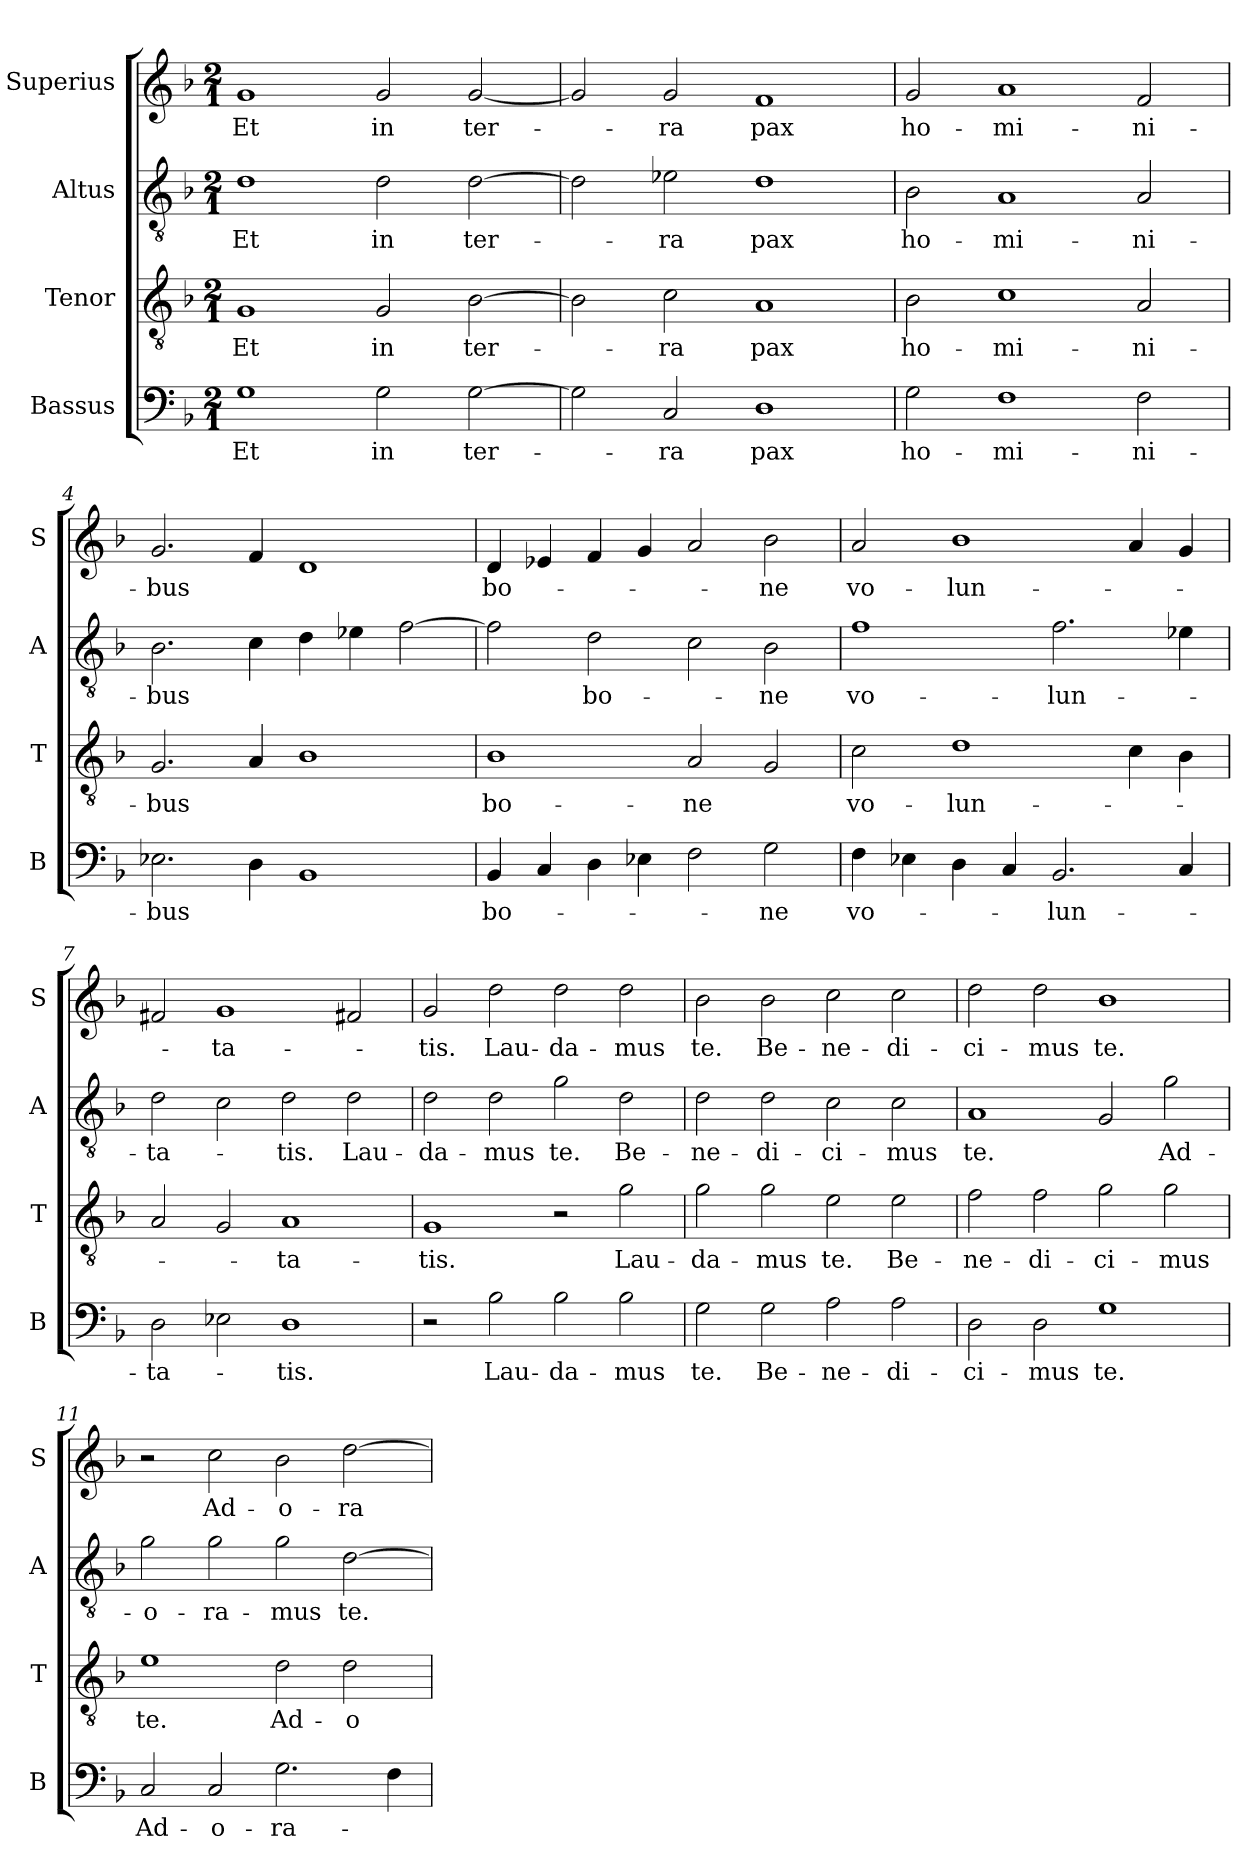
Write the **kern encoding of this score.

**kern	**text	**kern	**text	**kern	**text	**kern	**text
*part4	*part4	*part3	*part3	*part2	*part2	*part1	*part1
*staff4	*staff4	*staff3	*staff3	*staff2	*staff2	*staff1	*staff1
*I"Bassus	*	*I"Tenor	*	*I"Altus	*	*I"Superius	*
*I'B	*	*I'T	*	*I'A	*	*I'S	*
*clefF4	*	*clefGv2	*	*clefGv2	*	*clefG2	*
*k[b-]	*	*k[b-]	*	*k[b-]	*	*k[b-]	*
*M2/1	*	*M2/1	*	*M2/1	*	*M2/1	*
=1	=1	=1	=1	=1	=1	=1	=1
1G	Et	1G	Et	1d	Et	1g	Et
2G	in	2G	in	2d	in	2g	in
[2G	ter-	[2B-	ter-	[2d	ter-	[2g	ter-
=2	=2	=2	=2	=2	=2	=2	=2
2G]	.	2B-]	.	2d]	.	2g]	.
2C	-ra	2c	-ra	2e-i	-ra	2g	-ra
1D	pax	1A	pax	1d	pax	1f	pax
=3	=3	=3	=3	=3	=3	=3	=3
2G	ho-	2B-	ho-	2B-	ho-	2g	ho-
1F	-mi-	1c	-mi-	1A	-mi-	1a	-mi-
2F	-ni-	2A	-ni-	2A	-ni-	2f	-ni-
=4	=4	=4	=4	=4	=4	=4	=4
2.E-X	-bus	2.G	-bus	2.B-	-bus	2.g	-bus
4D	.	4A	.	4c	.	4f	.
1BB-	.	1B-	.	4d	.	1d	.
.	.	.	.	4e-X	.	.	.
.	.	.	.	[2f	.	.	.
=5	=5	=5	=5	=5	=5	=5	=5
4BB-	bo-	1B-	bo-	2f]	.	4d	bo-
4C	.	.	.	.	.	4e-X	.
4D	.	.	.	2d	bo-	4f	.
4E-X	.	.	.	.	.	4g	.
2F	.	2A	-ne	2c	.	2a	.
2G	-ne	2G	.	2B-	-ne	2b-	-ne
=6	=6	=6	=6	=6	=6	=6	=6
4F	vo-	2c	vo-	1f	vo-	2a	vo-
4E-X	.	.	.	.	.	.	.
4D	.	1d	-lun-	.	.	1b-	-lun-
4C	.	.	.	.	.	.	.
2.BB-	-lun-	.	.	2.f	-lun-	.	.
.	.	4c	.	.	.	4a	.
4C	.	4B-	.	4e-X	.	4g	.
=7	=7	=7	=7	=7	=7	=7	=7
2D	-ta-	2A	.	2d	-ta-	2f#X	.
2E-X	.	2G	.	2c	.	1g	-ta-
1D	-tis.	1A	-ta-	2d	-tis.	.	.
.	.	.	.	2d	Lau-	2f#X	.
=8	=8	=8	=8	=8	=8	=8	=8
2r	.	1G	-tis.	2d	-da-	2g	-tis.
2B-	Lau-	.	.	2d	-mus	2dd	Lau-
2B-	-da-	2r	.	2g	te.	2dd	-da-
2B-	-mus	2g	Lau-	2d	Be-	2dd	-mus
=9	=9	=9	=9	=9	=9	=9	=9
2G	te.	2g	-da-	2d	-ne-	2b-	te.
2G	Be-	2g	-mus	2d	-di-	2b-	Be-
2A	-ne-	2e	te.	2c	-ci-	2cc	-ne-
2A	-di-	2e	Be-	2c	-mus	2cc	-di-
=10	=10	=10	=10	=10	=10	=10	=10
2D	-ci-	2f	-ne-	1A	te.	2dd	-ci-
2D	-mus	2f	-di-	.	.	2dd	-mus
1G	te.	2g	-ci-	2G	.	1b-	te.
.	.	2g	-mus	2g	Ad-	.	.
=11	=11	=11	=11	=11	=11	=11	=11
2C	Ad-	1e	te.	2g	-o-	2r	.
2C	-o-	.	.	2g	-ra-	2cc	Ad-
2.G	-ra-	2d	Ad-	2g	-mus	2b-	-o-
.	.	2d	-o-	[2d	te.	[2dd	-ra-
4F	.	.	.	.	.	.	.
=	=	=	=	=	=	=	=
*-	*-	*-	*-	*-	*-	*-	*-
